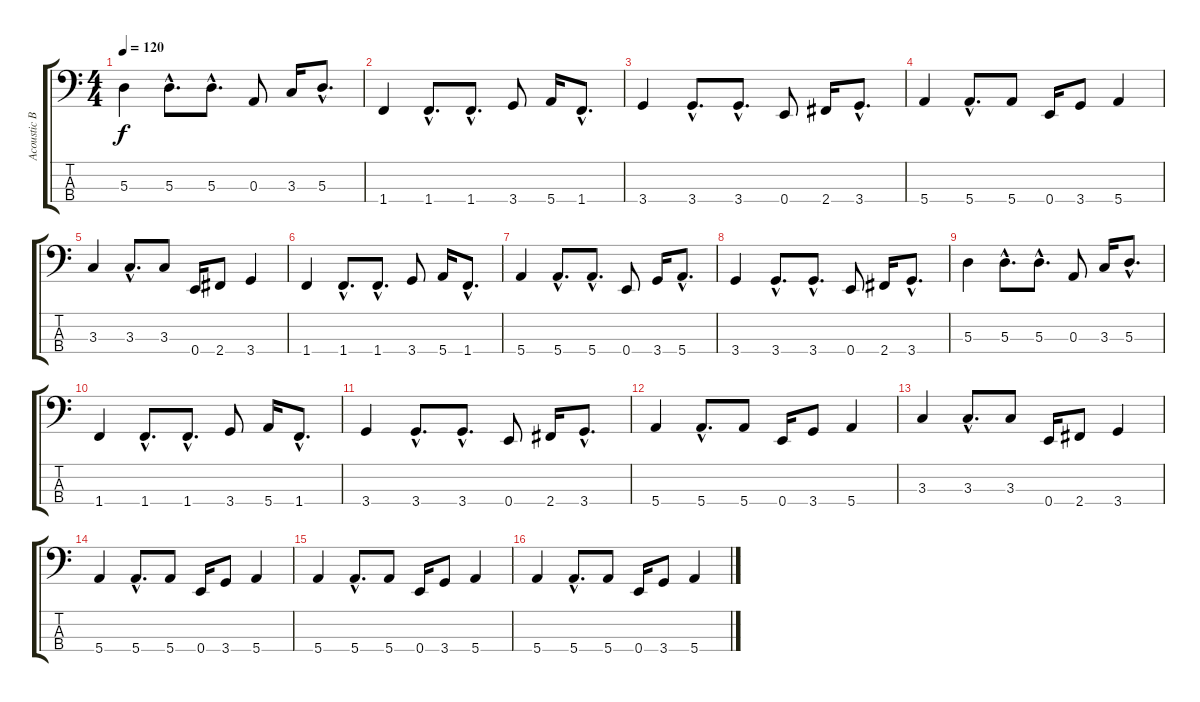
\track ("Acoustic Bass" "Acoustic B") {instrument electricbassfinger}
\staff {score tabs}
\tuning (G2 D2 A1 E1) {hide}
\ts (4 4)
\tempo 120
\clef f4
\ks c
5.3.4{dy f} 5.3{hac}.8{d} 5.3{hac}.8{d} 0.3.8 3.3.16 5.3{hac}.8{d} |
1.4.4 1.4{hac}.8{d} 1.4{hac}.8{d} 3.4.8 5.4.16 1.4{hac}.8{d} |
3.4.4 3.4{hac}.8{d} 3.4{hac}.8{d} 0.4.8 2.4.16 3.4{hac}.8{d} |
5.4.4 5.4{hac}.8{d} 5.4.8 0.4.16 3.4.8 5.4.4 |
3.3.4 3.3{hac}.8{d} 3.3.8 0.4.16 2.4.8 3.4.4 |
1.4.4 1.4{hac}.8{d} 1.4{hac}.8{d} 3.4.8 5.4.16 1.4{hac}.8{d} |
5.4.4 5.4{hac}.8{d} 5.4{hac}.8{d} 0.4.8 3.4.16 5.4{hac}.8{d} |
3.4.4 3.4{hac}.8{d} 3.4{hac}.8{d} 0.4.8 2.4.16 3.4{hac}.8{d} |
5.3.4 5.3{hac}.8{d} 5.3{hac}.8{d} 0.3.8 3.3.16 5.3{hac}.8{d} |
1.4.4 1.4{hac}.8{d} 1.4{hac}.8{d} 3.4.8 5.4.16 1.4{hac}.8{d} |
3.4.4 3.4{hac}.8{d} 3.4{hac}.8{d} 0.4.8 2.4.16 3.4{hac}.8{d} |
5.4.4 5.4{hac}.8{d} 5.4.8 0.4.16 3.4.8 5.4.4 |
3.3.4 3.3{hac}.8{d} 3.3.8 0.4.16 2.4.8 3.4.4 |
5.4.4 5.4{hac}.8{d} 5.4.8 0.4.16 3.4.8 5.4.4 |
5.4.4 5.4{hac}.8{d} 5.4.8 0.4.16 3.4.8 5.4.4 |
5.4.4 5.4{hac}.8{d} 5.4.8 0.4.16 3.4.8 5.4.4
